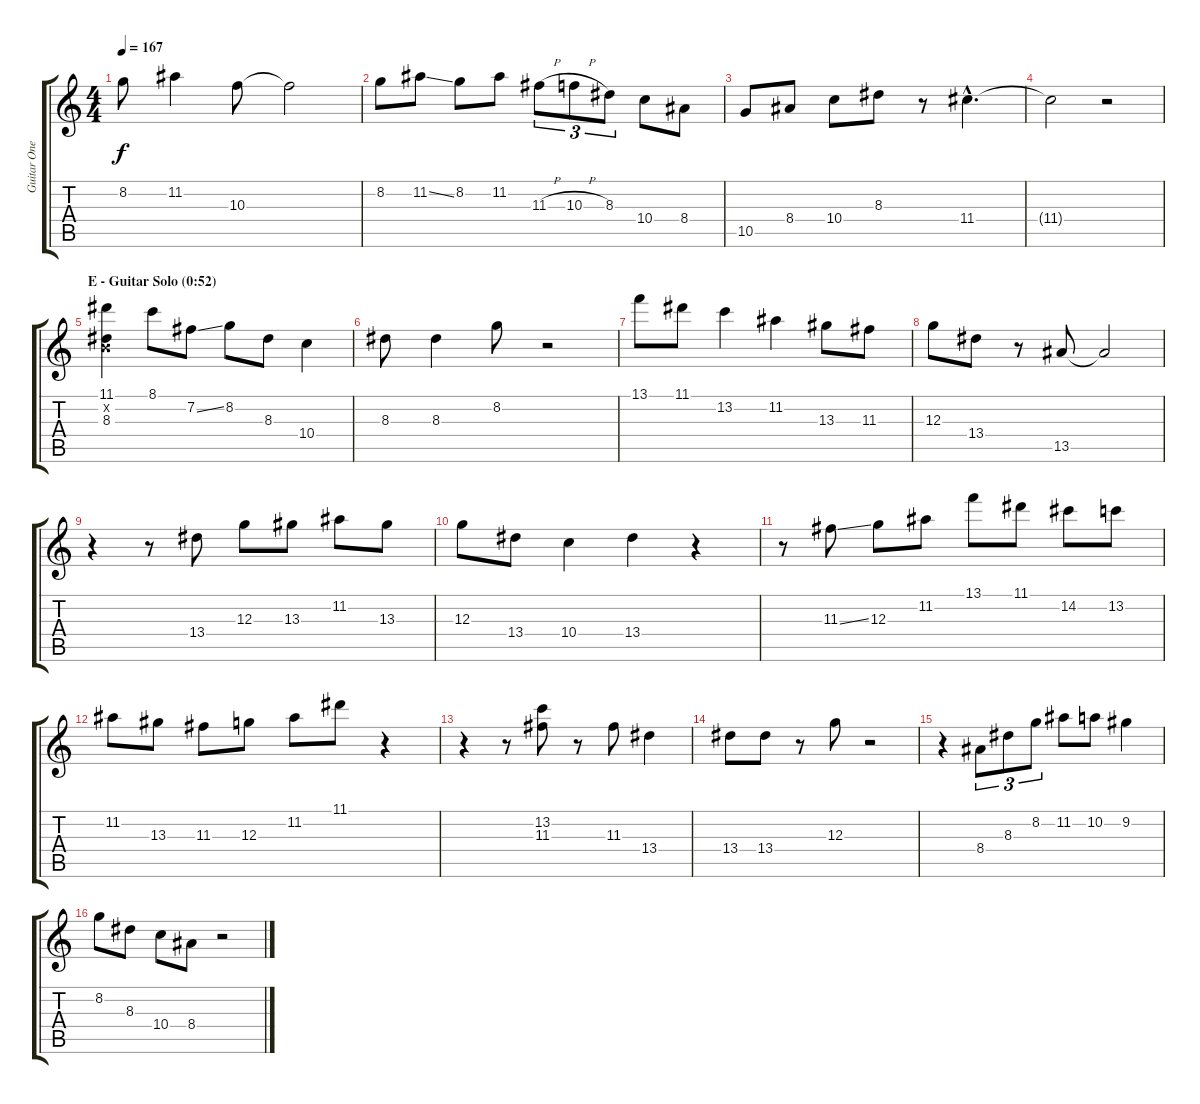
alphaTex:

\track ("Guitar One" "Guitar One") {instrument electricguitarclean}
\staff {score tabs}
\tuning (E4 B3 G3 D3 A2 E2) {hide}
\ts (4 4)
\tempo 167
\clef g2
\ks c
8.2.8{dy f} 11.2.4 10.3.8 10.3{t}.2 |
8.2.8 11.2{ss}.8 8.2.8 11.2.8 11.3{h}.8{tu (3 2)} 10.3{h}.8{tu (3 2)} 8.3.8{tu (3 2)} 10.4.8 8.4.8 |
10.5.8 8.4.8 10.4.8 8.3.8 r.8 11.4{hac}.4{d} |
11.4{t}.2 r.2 |
\section ("" "E - Guitar Solo (0:52)")
(11.1 0.2{x} 8.3).4 8.1.8 7.2{ss}.8 8.2.8 8.3.8 10.4.4 |
8.3.8 8.3.4 8.2.8 r.2 |
13.1.8 11.1.8 13.2.4 11.2.4 13.3.8 11.3.8 |
12.3.8 13.4.8 r.8 13.5.8 13.5{t}.2 |
r.4 r.8 13.4.8 12.3.8 13.3.8 11.2.8 13.3.8 |
12.3.8 13.4.8 10.4.4 13.4.4 r.4 |
r.8 11.3{ss}.8 12.3.8 11.2.8 13.1.8 11.1.8 14.2.8 13.2.8 |
11.2.8 13.3.8 11.3.8 12.3.8 11.2.8 11.1.8 r.4 |
r.4 r.8 (13.2 11.3).8 r.8 11.3.8 13.4.4 |
13.4.8 13.4.8 r.8 12.3.8 r.2 |
r.4 8.4.8{tu (3 2)} 8.3.8{tu (3 2)} 8.2.8{tu (3 2)} 11.2.8 10.2.8 9.2.4 |
8.2.8 8.3.8 10.4.8 8.4.8 r.2
